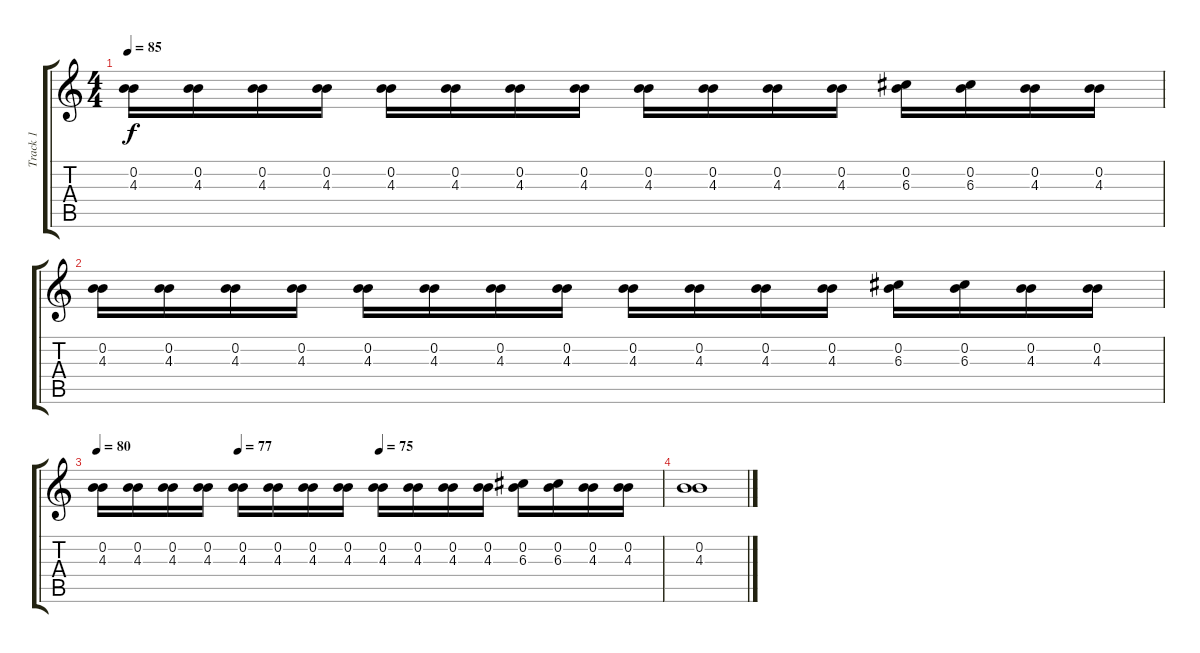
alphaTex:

\track ("Track 1" "Track 1") {instrument overdrivenguitar}
\staff {score tabs}
\tuning (E4 B3 G3 D3 A2 E2) {hide}
\ts (4 4)
\tempo 85
\clef g2
\ks c
(0.2 4.3).16{dy f} (0.2 4.3).16 (0.2 4.3).16 (0.2 4.3).16 (0.2 4.3).16 (0.2 4.3).16 (0.2 4.3).16 (0.2 4.3).16 (0.2 4.3).16 (0.2 4.3).16 (0.2 4.3).16 (0.2 4.3).16 (0.2 6.3).16 (0.2 6.3).16 (0.2 4.3).16 (0.2 4.3).16 |
(0.2 4.3).16 (0.2 4.3).16 (0.2 4.3).16 (0.2 4.3).16 (0.2 4.3).16 (0.2 4.3).16 (0.2 4.3).16 (0.2 4.3).16 (0.2 4.3).16 (0.2 4.3).16 (0.2 4.3).16 (0.2 4.3).16 (0.2 6.3).16 (0.2 6.3).16 (0.2 4.3).16 (0.2 4.3).16 |
\tempo 80
\tempo (77 0.25)
\tempo (75 0.5)
(0.2 4.3).16 (0.2 4.3).16 (0.2 4.3).16 (0.2 4.3).16 (0.2 4.3).16 (0.2 4.3).16 (0.2 4.3).16 (0.2 4.3).16 (0.2 4.3).16 (0.2 4.3).16 (0.2 4.3).16 (0.2 4.3).16 (0.2 6.3).16 (0.2 6.3).16 (0.2 4.3).16 (0.2 4.3).16 |
(0.2 4.3).1
